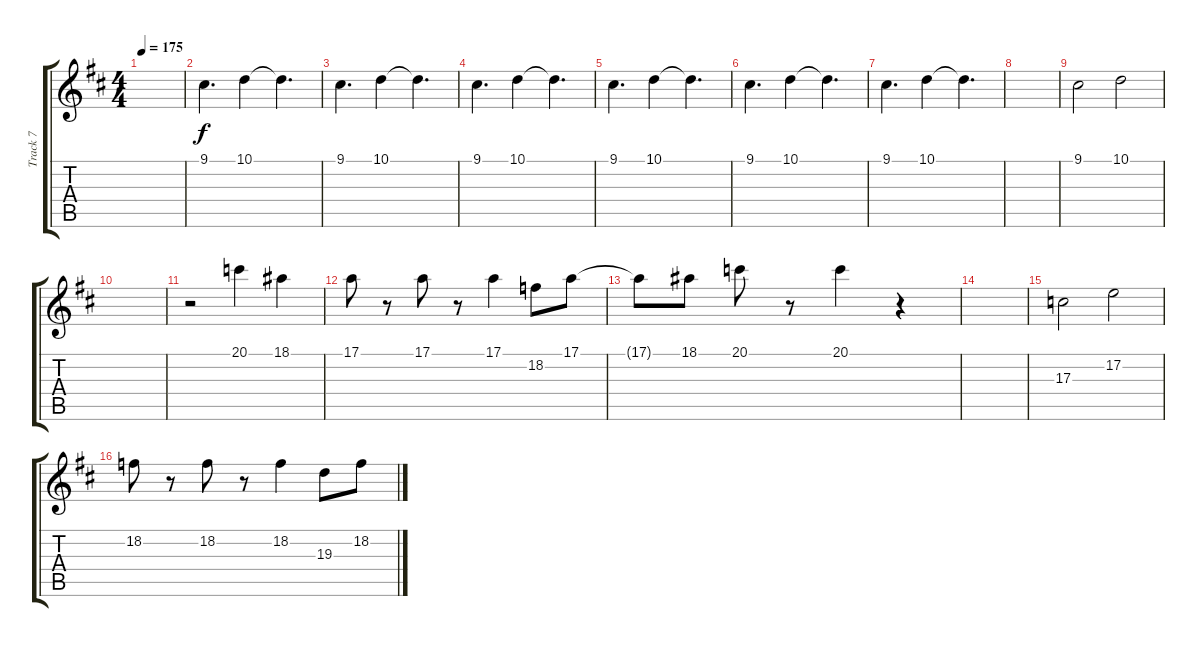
\track ("Track 7" "Track 7") {instrument glockenspiel}
\staff {score tabs}
\tuning (E4 B3 G3 D3 A2 E2) {hide}
\ts (4 4)
\tempo 175
\clef g2
\ks d
|
9.1.4{d} 10.1.4 10.1{t}.4{d} |
9.1.4{d} 10.1.4 10.1{t}.4{d} |
9.1.4{d} 10.1.4 10.1{t}.4{d} |
9.1.4{d} 10.1.4 10.1{t}.4{d} |
9.1.4{d} 10.1.4 10.1{t}.4{d} |
9.1.4{d} 10.1.4 10.1{t}.4{d} |
|
9.1.2 10.1.2 |
|
r.2 20.1.4 18.1.4 |
17.1.8 r.8 17.1.8 r.8 17.1.4 18.2.8 17.1.8 |
17.1{t}.8 18.1.8 20.1.8 r.8 20.1.4 r.4 |
|
17.3.2 17.2.2 |
18.2.8 r.8 18.2.8 r.8 18.2.4 19.3.8 18.2.8
